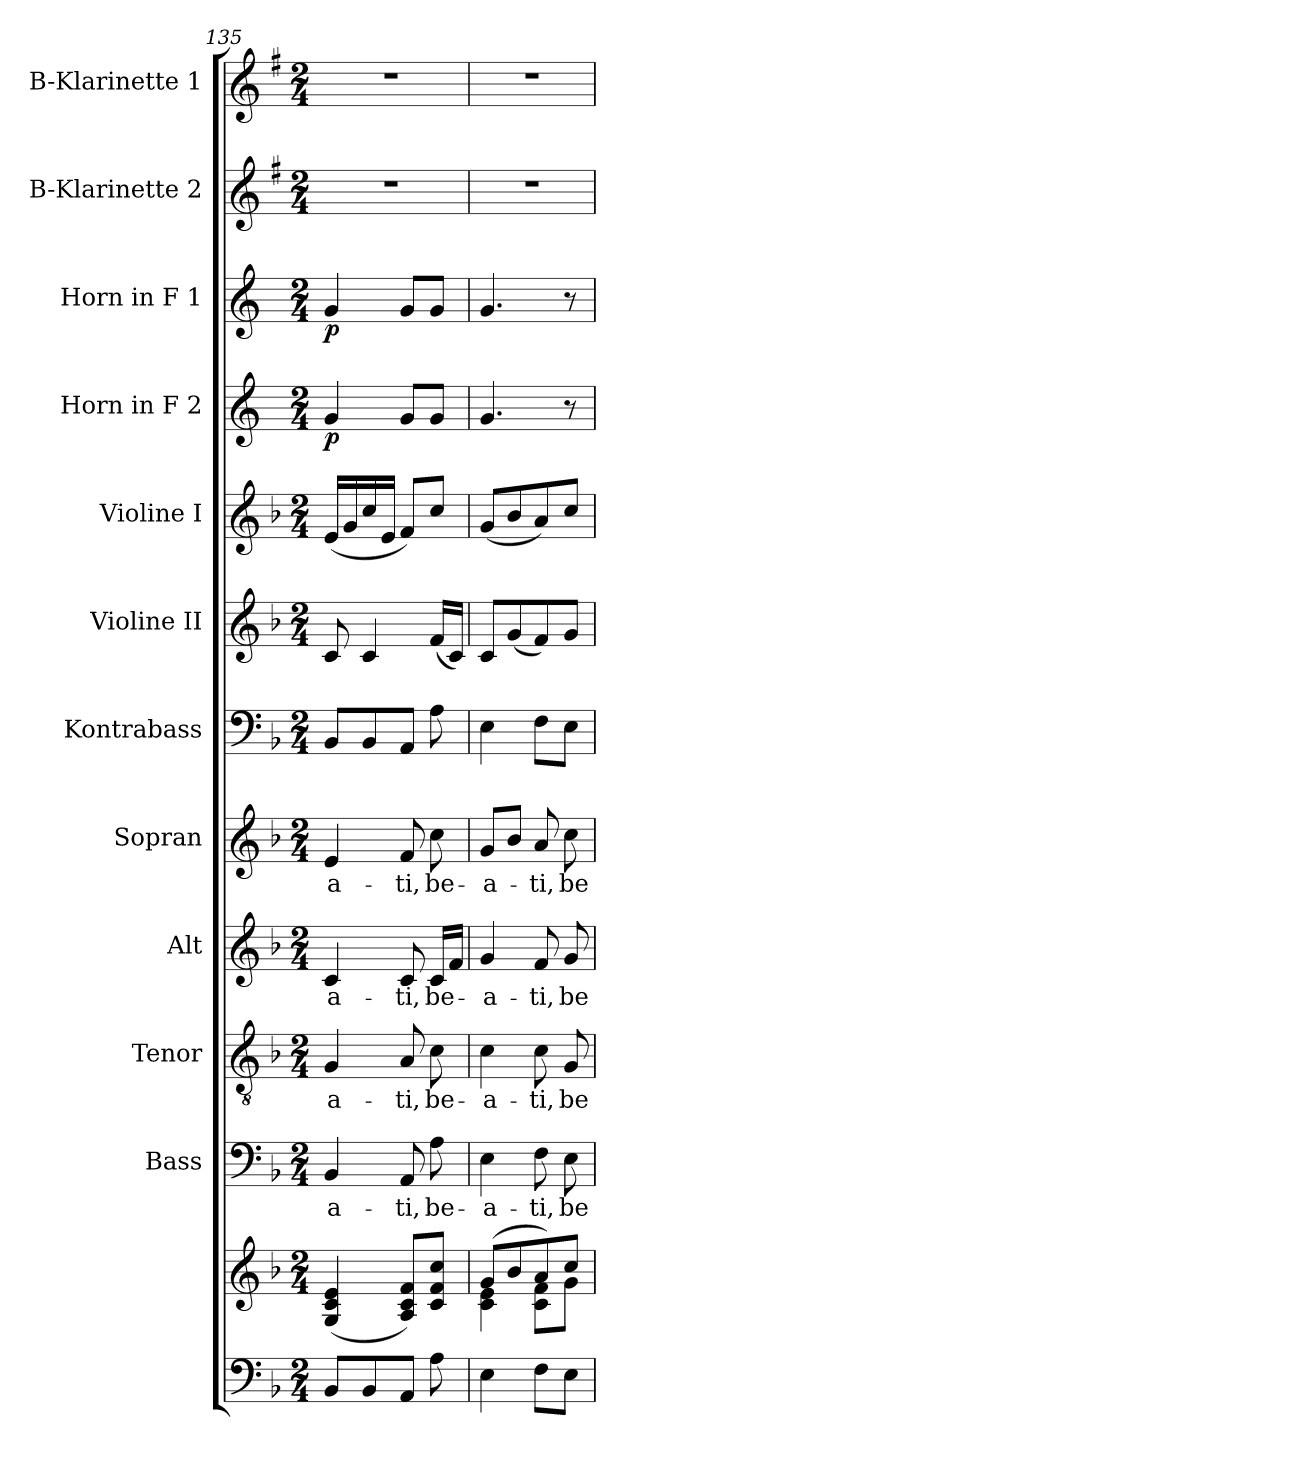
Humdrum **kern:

**kern	**kern	**kern	**text	**kern	**text	**kern	**text	**kern	**text	**kern	**kern	**kern	**kern	**dynam	**kern	**dynam	**kern	**kern
*part12	*part12	*part11	*part11	*part10	*part10	*part9	*part9	*part8	*part8	*part7	*part6	*part5	*part4	*part4	*part3	*part3	*part2	*part1
*staff13	*staff12	*staff11	*staff11	*staff10	*staff10	*staff9	*staff9	*staff8	*staff8	*staff7	*staff6	*staff5	*staff4	*staff4	*staff3	*staff3	*staff2	*staff1
*	*	*I"Bass	*	*I"Tenor	*	*I"Alt	*	*I"Sopran	*	*I"Kontrabass	*I"Violine II	*I"Violine I	*I"Horn in F 2	*	*I"Horn in F 1	*	*I"B-Klarinette 2	*I"B-Klarinette 1
*	*	*I'B.	*	*I'T.	*	*I'A.	*	*I'S.	*	*I'Kb.	*I'Vl. II	*I'Vl. I	*	*	*	*	*I'B Kl. 2	*I'B Kl. 1
*clefF4	*clefG2	*clefF4	*	*clefGv2	*	*clefG2	*	*clefG2	*	*clefF4	*clefG2	*clefG2	*clefG2	*	*clefG2	*	*clefG2	*clefG2
*	*	*	*	*	*	*	*	*	*	*ITrd7c12	*	*	*ITrd4c7	*	*ITrd4c7	*	*ITrd1c2	*ITrd1c2
*k[b-]	*k[b-]	*k[b-]	*	*k[b-]	*	*k[b-]	*	*k[b-]	*	*k[b-]	*k[b-]	*k[b-]	*k[b-]	*	*k[b-]	*	*k[b-]	*k[b-]
*F:	*F:	*F:	*	*F:	*	*F:	*	*F:	*	*F:	*F:	*F:	*F:	*	*F:	*	*F:	*F:
*M2/4	*M2/4	*M2/4	*	*M2/4	*	*M2/4	*	*M2/4	*	*M2/4	*M2/4	*M2/4	*M2/4	*	*M2/4	*	*M2/4	*M2/4
=135	=135	=135	=135	=135	=135	=135	=135	=135	=135	=135	=135	=135	=135	=135	=135	=135	=135	=135
!	!	!	!LO:LY:b	!	!LO:LY:b	!	!LO:LY:b	!	!LO:LY:b	!	!	!	!	!LO:DY:b	!	!LO:DY:b	!	!
8BB-/L	(<4G/ 4c/ 4e/	4BB-/	-a-	4G/	-a-	4c/	-a-	4e/	-a-	8BBB-/L	8c/	(<16e/LL	4c/	p	4c/	p	2r	2r
.	.	.	.	.	.	.	.	.	.	.	.	16g/	.	.	.	.	.	.
8BB-/	.	.	.	.	.	.	.	.	.	8BBB-/	4c/	16cc/	.	.	.	.	.	.
.	.	.	.	.	.	.	.	.	.	.	.	16e/JJ	.	.	.	.	.	.
!	!	!	!LO:LY:b	!	!LO:LY:b	!	!LO:LY:b	!	!LO:LY:b	!	!	!	!	!	!	!	!	!
8AA/J	8A/ 8c/ 8f/L)	8AA/	-ti,	8A/	-ti,	8c/	-ti,	8f/	-ti,	8AAA/J	.	8f/L)	8c/L	.	8c/L	.	.	.
!	!	!	!LO:LY:b	!	!LO:LY:b	!	!LO:LY:b	!	!LO:LY:b	!	!	!	!	!	!	!	!	!
8A\	8c/ 8f/ 8cc/J	8A\	be-	8c\	be-	16c/LL	be-	8cc\	be-	8AA\	(<16f/LL	8cc/J	8c/J	.	8c/J	.	.	.
.	.	.	.	.	.	16f/JJ	.	.	.	.	16c/JJ)	.	.	.	.	.	.	.
=136	=136	=136	=136	=136	=136	=136	=136	=136	=136	=136	=136	=136	=136	=136	=136	=136	=136	=136
*	*^	*	*	*	*	*	*	*	*	*	*	*	*	*	*	*	*	*
!	!	!	!	!LO:LY:b	!	!LO:LY:b	!	!LO:LY:b	!	!LO:LY:b	!	!	!	!	!	!	!	!	!
4E\	(>8g/L	4c\ 4e\	4E\	-a-	4c\	-a-	4g/	-a-	8g/L	-a-	4EE\	8c/L	(<8g/L	4.c/	.	4.c/	.	2r	2r
.	8b-/	.	.	.	.	.	.	.	8b-/J	.	.	(<8g/	8b-/	.	.	.	.	.	.
!	!	!	!	!LO:LY:b	!	!LO:LY:b	!	!LO:LY:b	!	!LO:LY:b	!	!	!	!	!	!	!	!	!
8F\L	8a/)	8c\ 8f\L	8F\	-ti,	8c\	-ti,	8f/	-ti,	8a/	-ti,	8FF\L	8f/)	8a/)	.	.	.	.	.	.
!	!	!	!	!LO:LY:b	!	!LO:LY:b	!	!LO:LY:b	!	!LO:LY:b	!	!	!	!	!	!	!	!	!
8E\J	8cc/J	8g\J	8E\	be-	8G/	be-	8g/	be-	8cc\	be-	8EE\J	8g/J	8cc/J	8r	.	8r	.	.	.
*	*v	*v	*	*	*	*	*	*	*	*	*	*	*	*	*	*	*	*	*
=	=	=	=	=	=	=	=	=	=	=	=	=	=	=	=	=	=	=
*-	*-	*-	*-	*-	*-	*-	*-	*-	*-	*-	*-	*-	*-	*-	*-	*-	*-	*-
